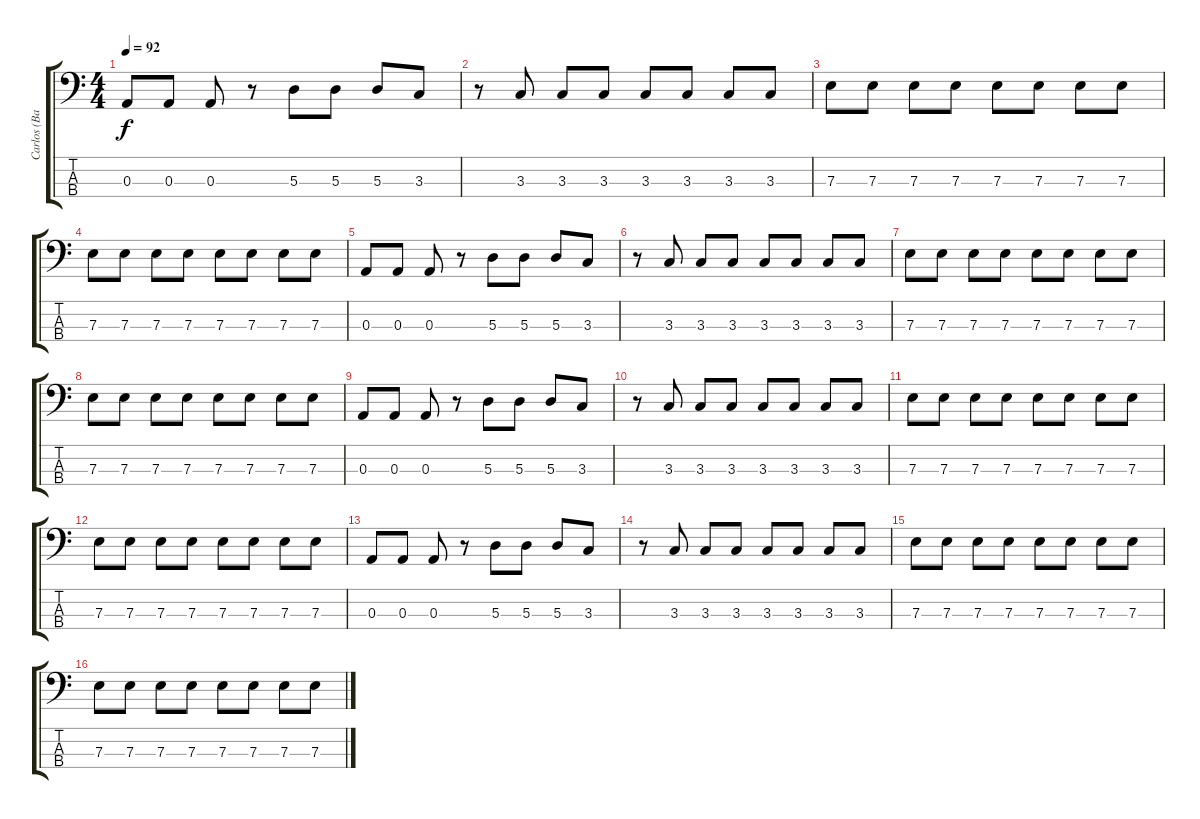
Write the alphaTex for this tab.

\track ("Carlos (Bass)" "Carlos (Ba") {instrument electricbasspick}
\staff {score tabs}
\tuning (G2 D2 A1 E1) {hide}
\ts (4 4)
\section ("" "")
\tempo 92
\clef f4
\ks c
0.3.8{dy f} 0.3.8 0.3.8 r.8 5.3.8 5.3.8 5.3.8 3.3.8 |
r.8 3.3.8 3.3.8 3.3.8 3.3.8 3.3.8 3.3.8 3.3.8 |
7.3.8 7.3.8 7.3.8 7.3.8 7.3.8 7.3.8 7.3.8 7.3.8 |
7.3.8 7.3.8 7.3.8 7.3.8 7.3.8 7.3.8 7.3.8 7.3.8 |
0.3.8 0.3.8 0.3.8 r.8 5.3.8 5.3.8 5.3.8 3.3.8 |
r.8 3.3.8 3.3.8 3.3.8 3.3.8 3.3.8 3.3.8 3.3.8 |
7.3.8 7.3.8 7.3.8 7.3.8 7.3.8 7.3.8 7.3.8 7.3.8 |
7.3.8 7.3.8 7.3.8 7.3.8 7.3.8 7.3.8 7.3.8 7.3.8 |
0.3.8 0.3.8 0.3.8 r.8 5.3.8 5.3.8 5.3.8 3.3.8 |
r.8 3.3.8 3.3.8 3.3.8 3.3.8 3.3.8 3.3.8 3.3.8 |
7.3.8 7.3.8 7.3.8 7.3.8 7.3.8 7.3.8 7.3.8 7.3.8 |
7.3.8 7.3.8 7.3.8 7.3.8 7.3.8 7.3.8 7.3.8 7.3.8 |
0.3.8 0.3.8 0.3.8 r.8 5.3.8 5.3.8 5.3.8 3.3.8 |
r.8 3.3.8 3.3.8 3.3.8 3.3.8 3.3.8 3.3.8 3.3.8 |
7.3.8 7.3.8 7.3.8 7.3.8 7.3.8 7.3.8 7.3.8 7.3.8 |
7.3.8 7.3.8 7.3.8 7.3.8 7.3.8 7.3.8 7.3.8 7.3.8
